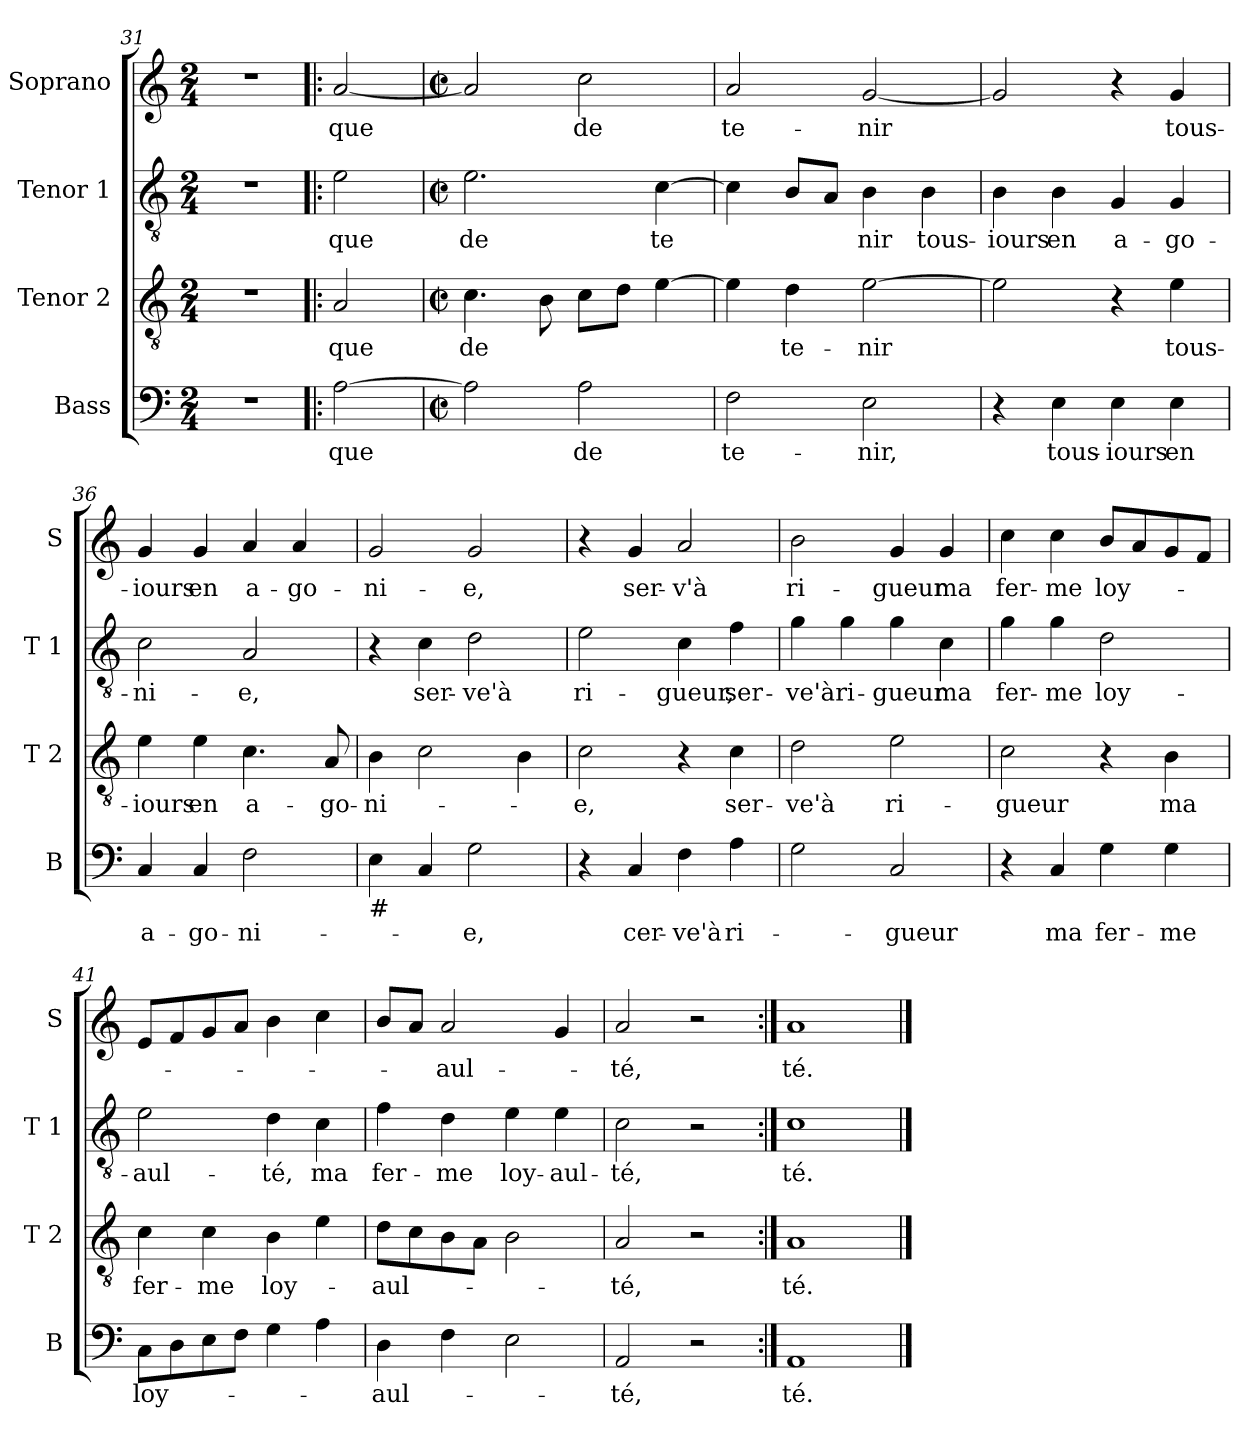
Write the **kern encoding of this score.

**kern	**text	**kern	**text	**kern	**text	**kern	**text
*part4	*part4	*part3	*part3	*part2	*part2	*part1	*part1
*staff4	*staff4	*staff3	*staff3	*staff2	*staff2	*staff1	*staff1
*I"Bass	*	*I"Tenor 2	*	*I"Tenor 1	*	*I"Soprano	*
*I'B	*	*I'T 2	*	*I'T 1	*	*I'S	*
*clefF4	*	*clefGv2	*	*clefGv2	*	*clefG2	*
*k[]	*	*k[]	*	*k[]	*	*k[]	*
*C:	*	*C:	*	*C:	*	*C:	*
*M2/4	*	*M2/4	*	*M2/4	*	*M2/4	*
=31	=31	=31	=31	=31	=31	=31	=31
2r	.	2r	.	2r	.	2r	.
=32!|:	=32!|:	=32!|:	=32!|:	=32!|:	=32!|:	=32!|:	=32!|:
!	!LO:LY:b	!	!LO:LY:b	!	!LO:LY:b	!	!LO:LY:b
[2A\	que	2A/	que	2e\	que	[2a/	que
!!LO:LB:g=z
=33	=33	=33	=33	=33	=33	=33	=33
*M2/2	*	*M2/2	*	*M2/2	*	*M2/2	*
*met(c|)	*	*met(c|)	*	*met(c|)	*	*met(c|)	*
!	!	!	!LO:LY:b	!	!LO:LY:b	!	!
2A\]	.	4.c\	de	2.e\	de	2a/]	.
.	.	8B\	.	.	.	.	.
!	!LO:LY:b	!	!	!	!	!	!LO:LY:b
2A\	de	8c\L	.	.	.	2cc\	de
.	.	8d\J	.	.	.	.	.
!	!	!	!	!	!LO:LY:b	!	!
.	.	[4e\	.	[4c\	te	.	.
=34	=34	=34	=34	=34	=34	=34	=34
!	!LO:LY:b	!	!	!	!	!	!LO:LY:b
2F\	te-	4e\]	.	4c\]	.	2a/	te-
!	!	!	!LO:LY:b	!	!	!	!
.	.	4d\	te-	8B/L	.	.	.
.	.	.	.	8A/J	.	.	.
!	!LO:LY:b	!	!LO:LY:b	!	!LO:LY:b	!	!LO:LY:b
2E\	-nir,	[2e\	-nir	4B\	nir	[2g/	-nir
!	!	!	!	!	!LO:LY:b	!	!
.	.	.	.	4B\	tous-	.	.
=35	=35	=35	=35	=35	=35	=35	=35
!	!	!	!	!	!LO:LY:b	!	!
4r	.	2e\]	.	4B\	-iours	2g/]	.
!	!LO:LY:b	!	!	!	!LO:LY:b	!	!
4E\	tous-	.	.	4B\	en	.	.
!	!LO:LY:b	!	!	!	!LO:LY:b	!	!
4E\	-iours	4r	.	4G/	a-	4r	.
!	!LO:LY:b	!	!LO:LY:b	!	!LO:LY:b	!	!LO:LY:b
4E\	en	4e\	tous-	4G/	-go-	4g/	tous-
=36	=36	=36	=36	=36	=36	=36	=36
!	!LO:LY:b	!	!LO:LY:b	!	!LO:LY:b	!	!LO:LY:b
4C/	a-	4e\	-iours	2c\	-ni-	4g/	-iours
!	!LO:LY:b	!	!LO:LY:b	!	!	!	!LO:LY:b
4C/	-go-	4e\	en	.	.	4g/	en
!	!LO:LY:b	!	!LO:LY:b	!	!LO:LY:b	!	!LO:LY:b
2F\	-ni-	4.c\	a-	2A/	-e,	4a/	a-
!	!	!	!	!	!	!	!LO:LY:b
.	.	.	.	.	.	4a/	-go-
!	!	!	!LO:LY:b	!	!	!	!
.	.	8A/	-go-	.	.	.	.
=37	=37	=37	=37	=37	=37	=37	=37
!LO:TX:b:t=#	!	!	!	!	!	!	!
!	!	!	!LO:LY:b	!	!	!	!LO:LY:b
4E\	.	4B\	-ni-	4r	.	2g/	-ni-
!	!	!	!	!	!LO:LY:b	!	!
4C/	.	2c\	.	4c\	ser-	.	.
!	!LO:LY:b	!	!	!	!LO:LY:b	!	!LO:LY:b
2G\	-e,	.	.	2d\	-ve'à	2g/	-e,
.	.	4B\	.	.	.	.	.
=38	=38	=38	=38	=38	=38	=38	=38
!	!	!	!LO:LY:b	!	!LO:LY:b	!	!
4r	.	2c\	-e,	2e\	ri-	4r	.
!	!LO:LY:b	!	!	!	!	!	!LO:LY:b
4C/	cer-	.	.	.	.	4g/	ser-
!	!LO:LY:b	!	!	!	!LO:LY:b	!	!LO:LY:b
4F\	-ve'à	4r	.	4c\	-gueur,	2a/	-v'à
!	!LO:LY:b	!	!LO:LY:b	!	!LO:LY:b	!	!
4A\	ri-	4c\	ser-	4f\	ser-	.	.
!!LO:LB:g=z
=39	=39	=39	=39	=39	=39	=39	=39
!	!	!	!LO:LY:b	!	!LO:LY:b	!	!LO:LY:b
2G\	.	2d\	-ve'à	4g\	-ve'à	2b\	ri-
!	!	!	!	!	!LO:LY:b	!	!
.	.	.	.	4g\	ri-	.	.
!	!LO:LY:b	!	!LO:LY:b	!	!LO:LY:b	!	!LO:LY:b
2C/	-gueur	2e\	ri-	4g\	-gueur	4g/	-gueur
!	!	!	!	!	!LO:LY:b	!	!LO:LY:b
.	.	.	.	4c\	ma	4g/	ma
=40	=40	=40	=40	=40	=40	=40	=40
!	!	!	!LO:LY:b	!	!LO:LY:b	!	!LO:LY:b
4r	.	2c\	-gueur	4g\	fer-	4cc\	fer-
!	!LO:LY:b	!	!	!	!LO:LY:b	!	!LO:LY:b
4C/	ma	.	.	4g\	-me	4cc\	-me
!	!LO:LY:b	!	!	!	!LO:LY:b	!	!LO:LY:b
4G\	fer-	4r	.	2d\	loy-	8b/L	loy-
.	.	.	.	.	.	8a/	.
!	!LO:LY:b	!	!LO:LY:b	!	!	!	!
4G\	-me	4B\	ma	.	.	8g/	.
.	.	.	.	.	.	8f/J	.
=41	=41	=41	=41	=41	=41	=41	=41
!	!LO:LY:b	!	!LO:LY:b	!	!LO:LY:b	!	!
8C\L	loy-	4c\	fer-	2e\	-aul-	8e/L	.
8D\	.	.	.	.	.	8f/	.
!	!	!	!LO:LY:b	!	!	!	!
8E\	.	4c\	-me	.	.	8g/	.
8F\J	.	.	.	.	.	8a/J	.
!	!	!	!LO:LY:b	!	!LO:LY:b	!	!
4G\	.	4B\	loy-	4d\	-té,	4b\	.
!	!	!	!	!	!LO:LY:b	!	!
4A\	.	4e\	.	4c\	ma	4cc\	.
=42	=42	=42	=42	=42	=42	=42	=42
!	!LO:LY:b	!	!LO:LY:b	!	!LO:LY:b	!	!
4D\	-aul-	8d\L	-aul-	4f\	fer-	8b/L	.
.	.	8c\	.	.	.	8a/J	.
!	!	!	!	!	!LO:LY:b	!	!LO:LY:b
4F\	.	8B\	.	4d\	-me	2a/	-aul-
.	.	8A\J	.	.	.	.	.
!	!	!	!	!	!LO:LY:b	!	!
2E\	.	2B\	.	4e\	loy-	.	.
!	!	!	!	!	!LO:LY:b	!	!
.	.	.	.	4e\	-aul-	4g/	.
=43	=43	=43	=43	=43	=43	=43	=43
!	!LO:LY:b	!	!LO:LY:b	!	!LO:LY:b	!	!LO:LY:b
2AA/	-té,	2A/	-té,	2c\	-té,	2a/	-té,
2r	.	2r	.	2r	.	2r	.
=44:|!	=44:|!	=44:|!	=44:|!	=44:|!	=44:|!	=44:|!	=44:|!
!	!LO:LY:b	!	!LO:LY:b	!	!LO:LY:b	!	!LO:LY:b
1AA	té.	1A	té.	1c	té.	1a	té.
==	==	==	==	==	==	==	==
*-	*-	*-	*-	*-	*-	*-	*-
